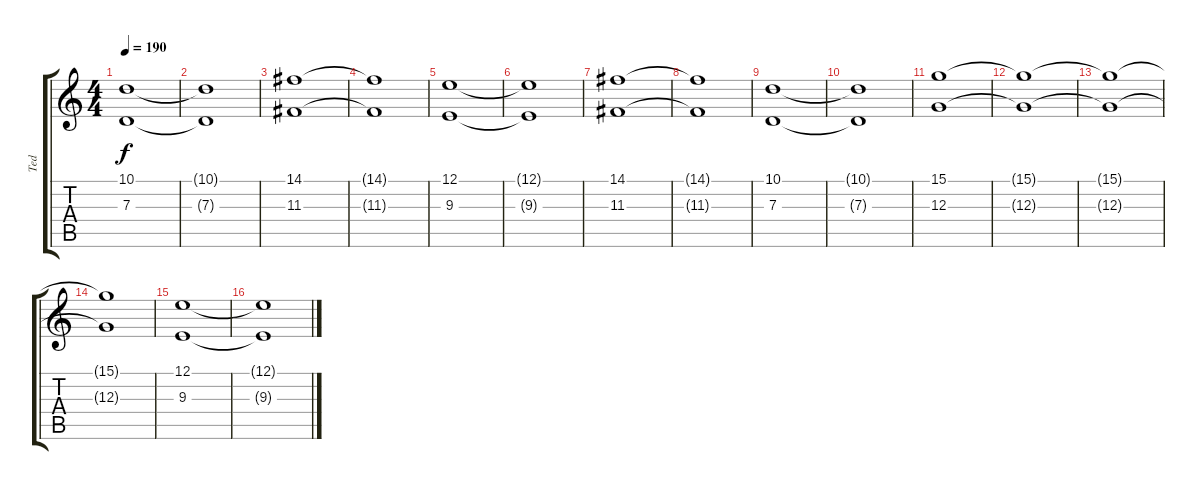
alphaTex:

\track ("Ted" "Ted") {instrument stringensemble1}
\staff {score tabs}
\tuning (E4 B3 G3 D3 A2 E2) {hide}
\ts (4 4)
\tempo 190
\clef g2
\ks c
(10.1 7.3).1{dy f} |
(10.1{t} 7.3{t}).1 |
(14.1 11.3).1 |
(14.1{t} 11.3{t}).1 |
(12.1 9.3).1 |
(12.1{t} 9.3{t}).1 |
(14.1 11.3).1 |
(14.1{t} 11.3{t}).1 |
(10.1 7.3).1 |
(10.1{t} 7.3{t}).1 |
(15.1 12.3).1 |
(15.1{t} 12.3{t}).1 |
(15.1{t} 12.3{t}).1 |
(15.1{t} 12.3{t}).1 |
(12.1 9.3).1 |
(12.1{t} 9.3{t}).1
